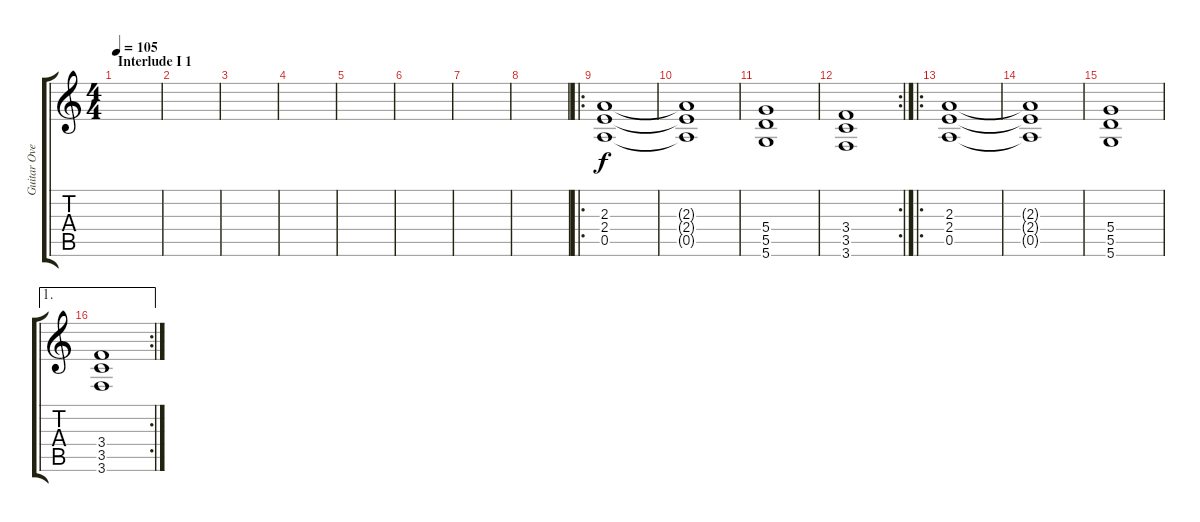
\track ("Guitar Overdrive" "Guitar Ove") {instrument overdrivenguitar}
\staff {score tabs}
\tuning (E4 B3 G3 D3 A2 D2) {hide}
\ts (4 4)
\section ("" "Interlude I 1")
\tempo 105
\clef g2
\ks c
|
|
|
|
|
|
|
|
\ro
(2.3 2.4 0.5).1 |
(2.3{t} 2.4{t} 0.5{t}).1 |
(5.4 5.5 5.6).1 |
\rc 2
(3.4 3.5 3.6).1 |
\ro
(2.3 2.4 0.5).1 |
(2.3{t} 2.4{t} 0.5{t}).1 |
(5.4 5.5 5.6).1 |
\ae 1
\rc 2
(3.4 3.5 3.6).1
